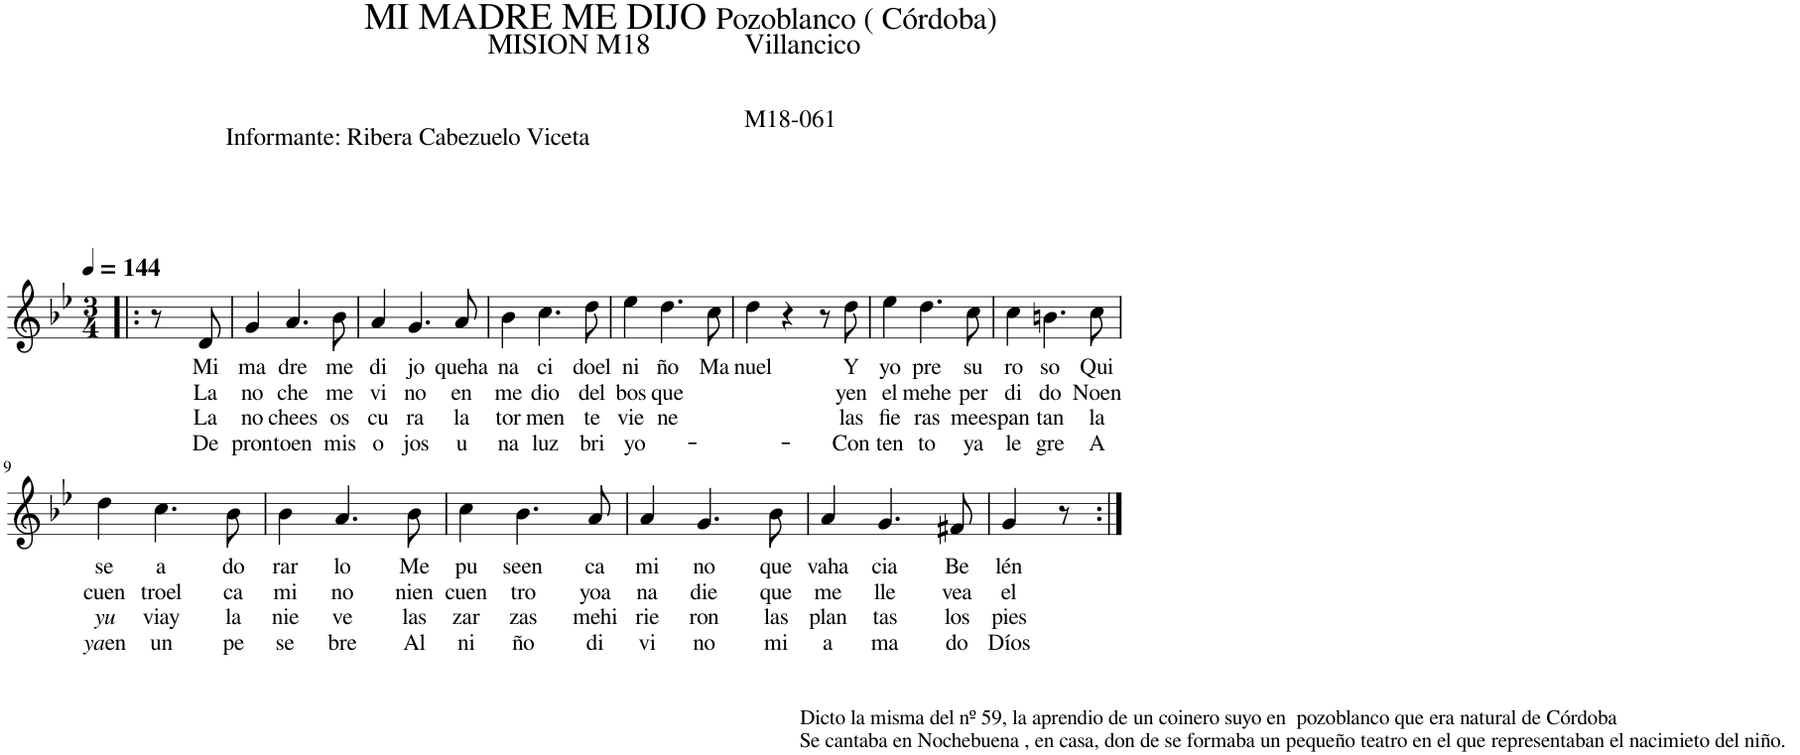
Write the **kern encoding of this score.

**kern	**text	**text	**text	**text
*part1	*part1	*part1	*part1	*part1
*staff1	*staff1	*staff1	*staff1	*staff1
*I"Piano	*	*	*	*
*I'Pno.	*	*	*	*
*clefG2	*	*	*	*
*k[b-e-]	*	*	*	*
*M3/4	*	*	*	*
*MM144	*	*	*	*
=1!|:	=1!|:	=1!|:	=1!|:	=1!|:
8r	.	.	.	.
!	!LO:LY:b	!LO:LY:b	!LO:LY:b	!LO:LY:b
8d/	Mi	La	La	De
=2	=2	=2	=2	=2
!	!LO:LY:b	!LO:LY:b	!LO:LY:b	!LO:LY:b
4g/	ma	no	no	pron
!	!LO:LY:b	!LO:LY:b	!LO:LY:b	!LO:LY:b
4.a/	dre	che	chees	toen
!	!LO:LY:b	!LO:LY:b	!LO:LY:b	!LO:LY:b
8b-\	me	me	os	mis
=3	=3	=3	=3	=3
!	!LO:LY:b	!LO:LY:b	!LO:LY:b	!LO:LY:b
4a/	di	vi	cu	o
!	!LO:LY:b	!LO:LY:b	!LO:LY:b	!LO:LY:b
4.g/	jo	no	ra	jos
!	!LO:LY:b	!LO:LY:b	!LO:LY:b	!LO:LY:b
8a/	queha	en	la	u
=4	=4	=4	=4	=4
!	!LO:LY:b	!LO:LY:b	!LO:LY:b	!LO:LY:b
4b-\	na	me	tor	na
!	!LO:LY:b	!LO:LY:b	!LO:LY:b	!LO:LY:b
4.cc\	ci	dio	men	luz
!	!LO:LY:b	!LO:LY:b	!LO:LY:b	!LO:LY:b
8dd\	doel	del	te	bri
=5	=5	=5	=5	=5
!	!LO:LY:b	!LO:LY:b	!LO:LY:b	!LO:LY:b
4ee-\	ni	bos	vie	yo-
!	!LO:LY:b	!LO:LY:b	!LO:LY:b	!
4.dd\	ño	que	ne	.
!	!LO:LY:b	!	!	!
8cc\	Ma	.	.	.
=6	=6	=6	=6	=6
!	!LO:LY:b	!	!	!
4dd\	nuel	.	.	.
4r	.	.	.	.
8r	.	.	.	.
!	!LO:LY:b	!LO:LY:b	!LO:LY:b	!LO:LY:b
8dd\	Y	yen	las	Con
=7	=7	=7	=7	=7
!	!LO:LY:b	!LO:LY:b	!LO:LY:b	!LO:LY:b
4ee-\	yo	el	fie	ten
!	!LO:LY:b	!LO:LY:b	!LO:LY:b	!LO:LY:b
4.dd\	pre	mehe	ras	to
!	!LO:LY:b	!LO:LY:b	!LO:LY:b	!LO:LY:b
8cc\	su	per	mees	ya
=8	=8	=8	=8	=8
!	!LO:LY:b	!LO:LY:b	!LO:LY:b	!LO:LY:b
4cc\	ro	di	pan	le
!	!LO:LY:b	!LO:LY:b	!LO:LY:b	!LO:LY:b
4.bn\	so	do	tan	gre
!	!LO:LY:b	!LO:LY:b	!LO:LY:b	!LO:LY:b
8cc\	Qui	Noen	la	A
!!LO:LB:g=z
=9	=9	=9	=9	=9
!	!LO:LY:b	!LO:LY:b	!LO:LY:b	!LO:LY:b
4dd\	se	cuen	yu	ya en
!	!LO:LY:b	!LO:LY:b	!LO:LY:b	!LO:LY:b
4.cc\	a	troel	viay	un
!	!LO:LY:b	!LO:LY:b	!LO:LY:b	!LO:LY:b
8b-\	do	ca	la	pe
=10	=10	=10	=10	=10
!	!LO:LY:b	!LO:LY:b	!LO:LY:b	!LO:LY:b
4b-\	rar	mi	nie	se
!	!LO:LY:b	!LO:LY:b	!LO:LY:b	!LO:LY:b
4.a/	lo	no	ve	bre
!	!LO:LY:b	!LO:LY:b	!LO:LY:b	!LO:LY:b
8b-\	Me	nien	las	Al
=11	=11	=11	=11	=11
!	!LO:LY:b	!LO:LY:b	!LO:LY:b	!LO:LY:b
4cc\	pu	cuen	zar	ni
!	!LO:LY:b	!LO:LY:b	!LO:LY:b	!LO:LY:b
4.b-\	seen	tro	zas	ño
!	!LO:LY:b	!LO:LY:b	!LO:LY:b	!LO:LY:b
8a/	ca	yoa	mehi	di
=12	=12	=12	=12	=12
!	!LO:LY:b	!LO:LY:b	!LO:LY:b	!LO:LY:b
4a/	mi	na	rie	vi
!	!LO:LY:b	!LO:LY:b	!LO:LY:b	!LO:LY:b
4.g/	no	die	ron	no
!	!LO:LY:b	!LO:LY:b	!LO:LY:b	!LO:LY:b
8b-\	que	que	las	mi
=13	=13	=13	=13	=13
!LO:TX:b:t=Dicto la misma del nº 59, la aprendio de un coinero suyo en  pozoblanco que era natural de Córdoba	!	!	!	!
!LO:TX:b:t=Se cantaba en Nochebuena , en casa, don de se formaba un pequeño teatro en el que representaban el nacimieto del niño.	!	!	!	!
!	!LO:LY:b	!LO:LY:b	!LO:LY:b	!LO:LY:b
4a/	vaha	me	plan	a
!	!LO:LY:b	!LO:LY:b	!LO:LY:b	!LO:LY:b
4.g/	cia	lle	tas	ma
!	!LO:LY:b	!LO:LY:b	!LO:LY:b	!LO:LY:b
8f#X/	Be	vea	los	do
=14	=14	=14	=14	=14
!	!LO:LY:b	!LO:LY:b	!LO:LY:b	!LO:LY:b
4g/	lén	el	pies	Díos
8r	.	.	.	.
=:|!	=:|!	=:|!	=:|!	=:|!
*-	*-	*-	*-	*-
